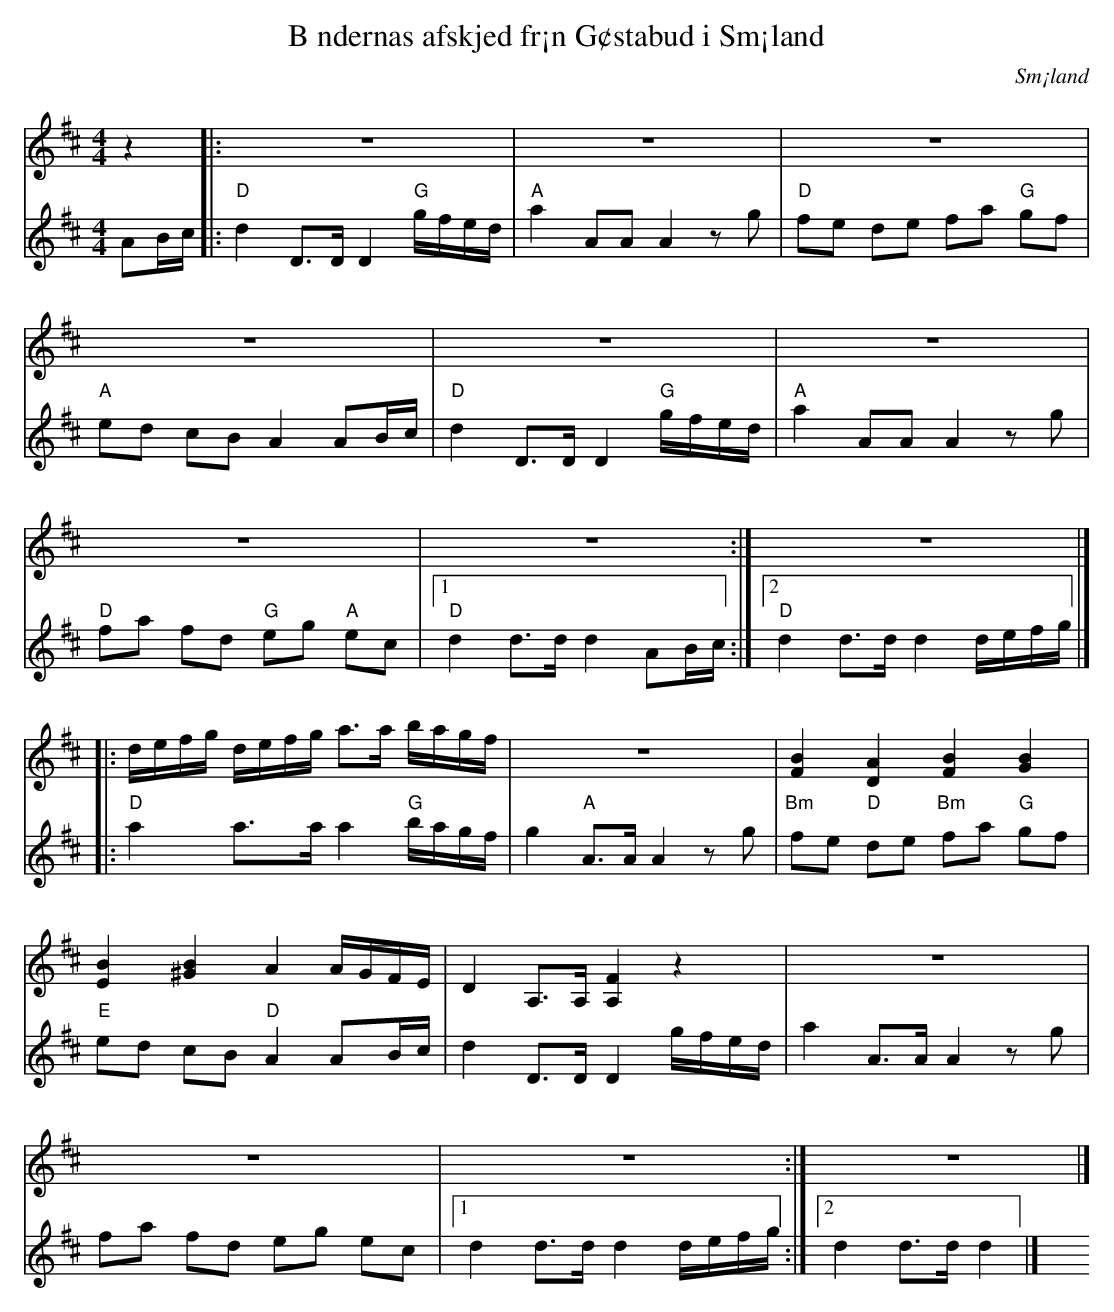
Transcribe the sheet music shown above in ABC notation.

X:1
T:B ndernas afskjed fr¡n G¢stabud i Sm¡land
O:Sm¡land
M:4/4
L:1/16
K:D
[V:2][I:repbra 0]
[V:1]A2Bc|:"D" d4 D3D D4 "G" gfed|"A" a4 A2A2 A4 z2g2|"D" f2e2 d2e2 f2a2 "G" g2f2|
[V:2]z4  |:z16                   |z16                |z16                        |
[V:1]"A" e2d2 c2B2 A4 A2Bc|"D" d4 D3D D4 "G" gfed|"A" a4 A2A2 A4 z2g2|
[V:2]z16                  |z16                   |z16                |
[V:1]"D" f2a2 f2d2 "G" e2g2 "A" e2c2|1 "D" d4d3d d4 A2Bc:|2 "D" d4 d3d d4 defg|]
[V:2]z16                            |1 z16              :|2 z16               |]
[V:1]|:"D" a4 a3a a4 "G" bagf|g4 "A" A3A A4 z2g2|"Bm" f2e2 "D" d2e2 "Bm" f2a2 "G" g2f2|
[V:2]|:defg defg a3a bagf      |z16               |[F4 B4][D4 A4][F4 B4][G4 B4]         |
[V:1]"E" e2d2 c2B2 "D" A4 A2Bc|d4 D3D D4 gfed      |a4 A3A A4 z2g2|
[V:2][E4 B4][^G4 B4] A4 AGFE  |D4 A,3A, [A,4 F4] z4|z16|
[V:1]f2a2 f2d2 e2g2 e2c2|1 d4 d3d d4 defg:|2 d4 d3d d4|]
[V:2]z16                |1 z16           :|2 z16      |]
